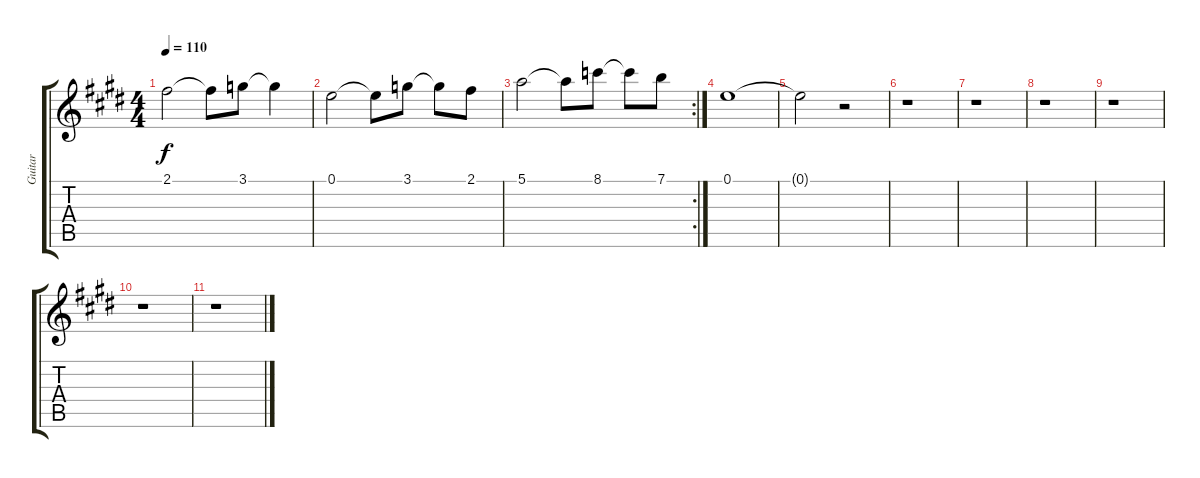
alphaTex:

\track ("Guitar" "Guitar") {instrument distortionguitar}
\staff {score tabs}
\tuning (E4 B3 G3 D3 A2 E2) {hide}
\ts (4 4)
\tempo 110
\clef g2
\ks e
2.1.2{dy f} 2.1{t}.8 3.1.8 3.1{t}.4 |
0.1.2 0.1{t}.8 3.1.8 3.1{t}.8 2.1.8 |
\rc 2
5.1.2 5.1{t}.8 8.1.8 8.1{t}.8 7.1.8 |
0.1.1{volume 2} |
0.1{t}.2 r.2 |
r.1 |
r.1 |
r.1 |
r.1 |
r.1 |
r.1
